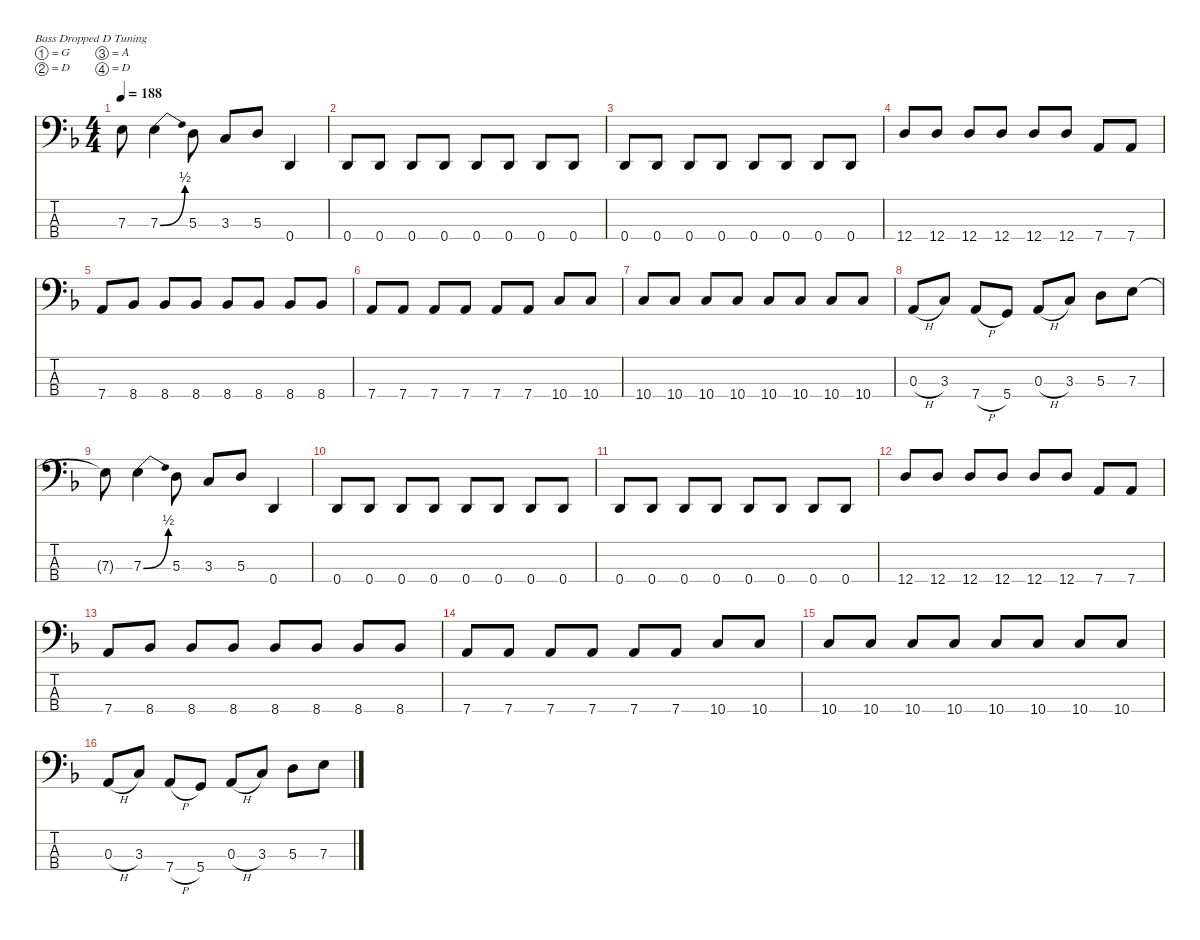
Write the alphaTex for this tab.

\defaultSystemsLayout 4
\hideDynamics
\bracketExtendMode nobrackets
\singleTrackTrackNamePolicy hidden
\multiTrackTrackNamePolicy hidden
\firstSystemTrackNameMode fullname
\firstSystemTrackNameOrientation horizontal
\otherSystemsTrackNameOrientation horizontal
\track ("Martin Mendez" "el.bs.") {defaultSystemsLayout 4 instrument electricbassfinger}
\staff {score tabs}
\tuning (G2 D2 A1 D1)
\ts (4 4)
\tempo 188
\clef f4
\ks dminor
7.3{t acc forcenatural}.8{dy f beam Down} 7.3{be (bend 0 0 22.999999199999998 2) acc forcenatural}.4{beam Down} 5.3{acc forcenatural}.8{beam Down} 3.3{acc forcenatural}.8{beam Up} 5.3{acc forcenatural}.8{beam Up} 0.4{acc forcenatural}.4{beam Up} |
0.4{acc forcenatural}.8{beam Up} 0.4{acc forcenatural}.8{beam Up} 0.4{acc forcenatural}.8{beam Up} 0.4{acc forcenatural}.8{beam Up} 0.4{acc forcenatural}.8{beam Up} 0.4{acc forcenatural}.8{beam Up} 0.4{acc forcenatural}.8{beam Up} 0.4{acc forcenatural}.8{beam Up} |
0.4{acc forcenatural}.8{beam Up} 0.4{acc forcenatural}.8{beam Up} 0.4{acc forcenatural}.8{beam Up} 0.4{acc forcenatural}.8{beam Up} 0.4{acc forcenatural}.8{beam Up} 0.4{acc forcenatural}.8{beam Up} 0.4{acc forcenatural}.8{beam Up} 0.4{acc forcenatural}.8{beam Up} |
12.4{acc forcenatural}.8{beam Up} 12.4{acc forcenatural}.8{beam Up} 12.4{acc forcenatural}.8{beam Up} 12.4{acc forcenatural}.8{beam Up} 12.4{acc forcenatural}.8{beam Up} 12.4{acc forcenatural}.8{beam Up} 7.4{acc forcenatural}.8{beam Up} 7.4{acc forcenatural}.8{beam Up} |
7.4{acc forcenatural}.8{beam Up} 8.4{acc b}.8{beam Up} 8.4{acc b}.8{beam Up} 8.4{acc b}.8{beam Up} 8.4{acc b}.8{beam Up} 8.4{acc b}.8{beam Up} 8.4{acc b}.8{beam Up} 8.4{acc b}.8{beam Up} |
7.4{acc forcenatural}.8{beam Up} 7.4{acc forcenatural}.8{beam Up} 7.4{acc forcenatural}.8{beam Up} 7.4{acc forcenatural}.8{beam Up} 7.4{acc forcenatural}.8{beam Up} 7.4{acc forcenatural}.8{beam Up} 10.4{acc forcenatural}.8{beam Up} 10.4{acc forcenatural}.8{beam Up} |
10.4{acc forcenatural}.8{beam Up} 10.4{acc forcenatural}.8{beam Up} 10.4{acc forcenatural}.8{beam Up} 10.4{acc forcenatural}.8{beam Up} 10.4{acc forcenatural}.8{beam Up} 10.4{acc forcenatural}.8{beam Up} 10.4{acc forcenatural}.8{beam Up} 10.4{acc forcenatural}.8{beam Up} |
0.3{h acc forcenatural}.8{beam Up} 3.3{acc forcenatural}.8{beam Up} 7.4{h acc forcenatural}.8{beam Up} 5.4{acc forcenatural}.8{beam Up} 0.3{h acc forcenatural}.8{beam Up} 3.3{acc forcenatural}.8{beam Up} 5.3{acc forcenatural}.8{beam Down} 7.3{acc forcenatural}.8{beam Down} |
7.3{t acc forcenatural}.8{beam Down} 7.3{be (bend 0 0 22.999999199999998 2) acc forcenatural}.4{beam Down} 5.3{acc forcenatural}.8{beam Down} 3.3{acc forcenatural}.8{beam Up} 5.3{acc forcenatural}.8{beam Up} 0.4{acc forcenatural}.4{beam Up} |
0.4{acc forcenatural}.8{beam Up} 0.4{acc forcenatural}.8{beam Up} 0.4{acc forcenatural}.8{beam Up} 0.4{acc forcenatural}.8{beam Up} 0.4{acc forcenatural}.8{beam Up} 0.4{acc forcenatural}.8{beam Up} 0.4{acc forcenatural}.8{beam Up} 0.4{acc forcenatural}.8{beam Up} |
0.4{acc forcenatural}.8{beam Up} 0.4{acc forcenatural}.8{beam Up} 0.4{acc forcenatural}.8{beam Up} 0.4{acc forcenatural}.8{beam Up} 0.4{acc forcenatural}.8{beam Up} 0.4{acc forcenatural}.8{beam Up} 0.4{acc forcenatural}.8{beam Up} 0.4{acc forcenatural}.8{beam Up} |
12.4{acc forcenatural}.8{beam Up} 12.4{acc forcenatural}.8{beam Up} 12.4{acc forcenatural}.8{beam Up} 12.4{acc forcenatural}.8{beam Up} 12.4{acc forcenatural}.8{beam Up} 12.4{acc forcenatural}.8{beam Up} 7.4{acc forcenatural}.8{beam Up} 7.4{acc forcenatural}.8{beam Up} |
7.4{acc forcenatural}.8{beam Up} 8.4{acc b}.8{beam Up} 8.4{acc b}.8{beam Up} 8.4{acc b}.8{beam Up} 8.4{acc b}.8{beam Up} 8.4{acc b}.8{beam Up} 8.4{acc b}.8{beam Up} 8.4{acc b}.8{beam Up} |
7.4{acc forcenatural}.8{beam Up} 7.4{acc forcenatural}.8{beam Up} 7.4{acc forcenatural}.8{beam Up} 7.4{acc forcenatural}.8{beam Up} 7.4{acc forcenatural}.8{beam Up} 7.4{acc forcenatural}.8{beam Up} 10.4{acc forcenatural}.8{beam Up} 10.4{acc forcenatural}.8{beam Up} |
10.4{acc forcenatural}.8{beam Up} 10.4{acc forcenatural}.8{beam Up} 10.4{acc forcenatural}.8{beam Up} 10.4{acc forcenatural}.8{beam Up} 10.4{acc forcenatural}.8{beam Up} 10.4{acc forcenatural}.8{beam Up} 10.4{acc forcenatural}.8{beam Up} 10.4{acc forcenatural}.8{beam Up} |
0.3{h acc forcenatural}.8{beam Up} 3.3{acc forcenatural}.8{beam Up} 7.4{h acc forcenatural}.8{beam Up} 5.4{acc forcenatural}.8{beam Up} 0.3{h acc forcenatural}.8{beam Up} 3.3{acc forcenatural}.8{beam Up} 5.3{acc forcenatural}.8{beam Down} 7.3{acc forcenatural}.8{beam Down}
